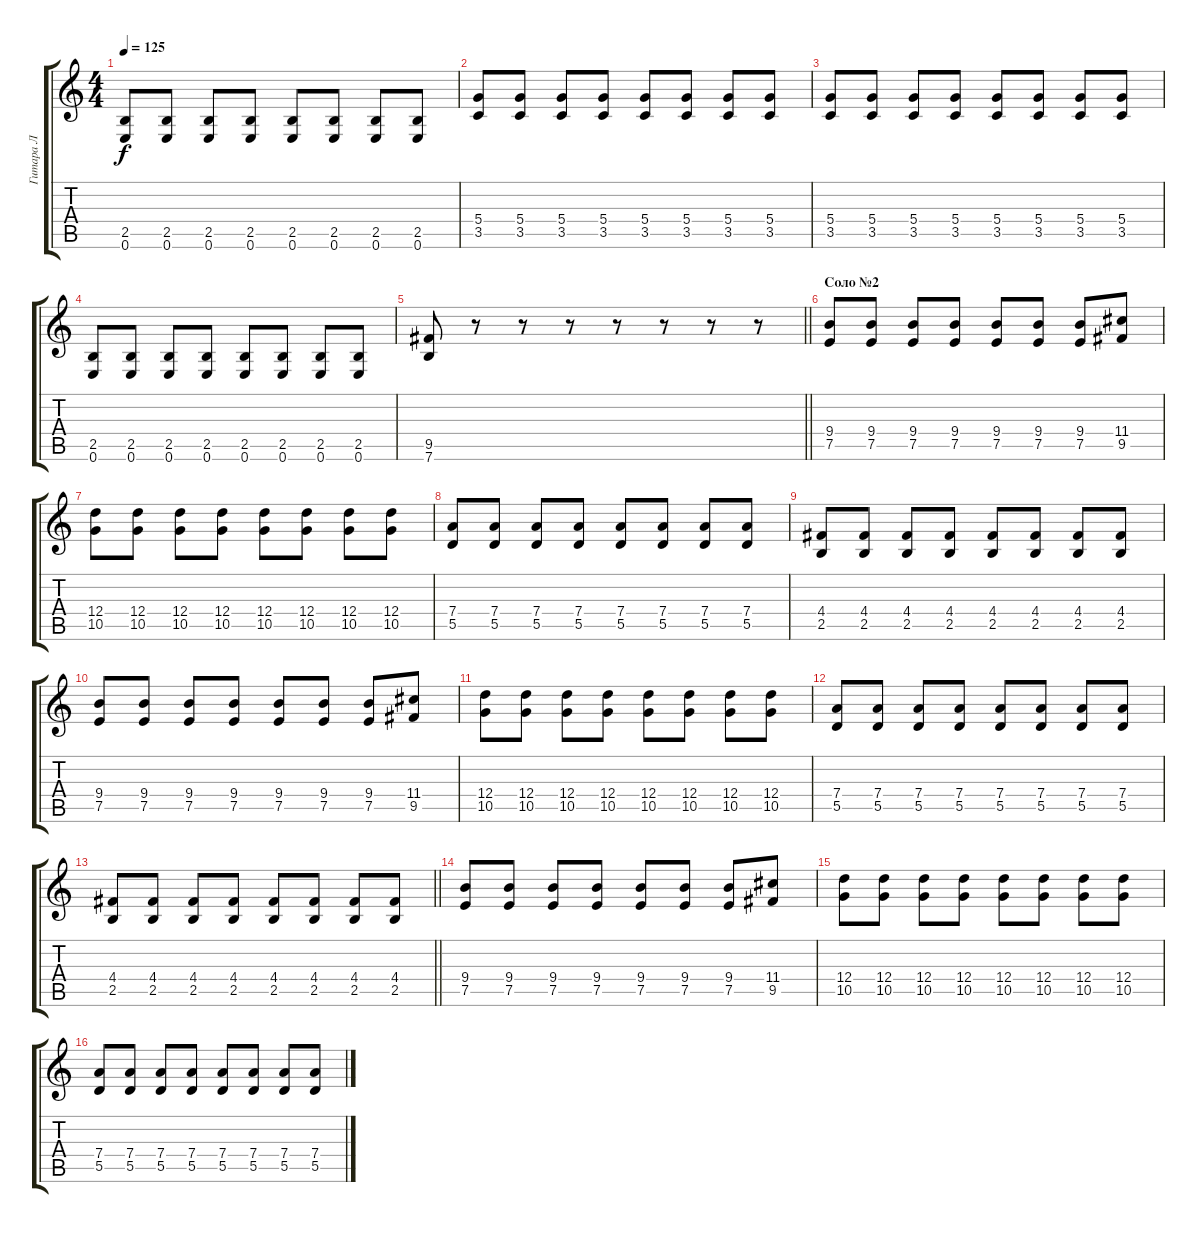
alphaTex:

\track ("Гитара Л" "Гитара Л") {instrument distortionguitar}
\staff {score tabs}
\tuning (E4 B3 G3 D3 A2 E2) {hide}
\ts (4 4)
\tempo 125
\clef g2
\ks c
(2.5 0.6).8{dy f} (2.5 0.6).8 (2.5 0.6).8 (2.5 0.6).8 (2.5 0.6).8 (2.5 0.6).8 (2.5 0.6).8 (2.5 0.6).8 |
(5.4 3.5).8 (5.4 3.5).8 (5.4 3.5).8 (5.4 3.5).8 (5.4 3.5).8 (5.4 3.5).8 (5.4 3.5).8 (5.4 3.5).8 |
(5.4 3.5).8 (5.4 3.5).8 (5.4 3.5).8 (5.4 3.5).8 (5.4 3.5).8 (5.4 3.5).8 (5.4 3.5).8 (5.4 3.5).8 |
(2.5 0.6).8 (2.5 0.6).8 (2.5 0.6).8 (2.5 0.6).8 (2.5 0.6).8 (2.5 0.6).8 (2.5 0.6).8 (2.5 0.6).8 |
\barLineRight lightlight
(9.5 7.6).8 r.8 r.8 r.8 r.8 r.8 r.8 r.8 |
\section ("" "Соло №2")
(9.4 7.5).8{volume 10} (9.4 7.5).8 (9.4 7.5).8 (9.4 7.5).8 (9.4 7.5).8 (9.4 7.5).8 (9.4 7.5).8 (11.4 9.5).8 |
(12.4 10.5).8 (12.4 10.5).8 (12.4 10.5).8 (12.4 10.5).8 (12.4 10.5).8 (12.4 10.5).8 (12.4 10.5).8 (12.4 10.5).8 |
(7.4 5.5).8 (7.4 5.5).8 (7.4 5.5).8 (7.4 5.5).8 (7.4 5.5).8 (7.4 5.5).8 (7.4 5.5).8 (7.4 5.5).8 |
(4.4 2.5).8 (4.4 2.5).8 (4.4 2.5).8 (4.4 2.5).8 (4.4 2.5).8 (4.4 2.5).8 (4.4 2.5).8 (4.4 2.5).8 |
(9.4 7.5).8 (9.4 7.5).8 (9.4 7.5).8 (9.4 7.5).8 (9.4 7.5).8 (9.4 7.5).8 (9.4 7.5).8 (11.4 9.5).8 |
(12.4 10.5).8 (12.4 10.5).8 (12.4 10.5).8 (12.4 10.5).8 (12.4 10.5).8 (12.4 10.5).8 (12.4 10.5).8 (12.4 10.5).8 |
(7.4 5.5).8 (7.4 5.5).8 (7.4 5.5).8 (7.4 5.5).8 (7.4 5.5).8 (7.4 5.5).8 (7.4 5.5).8 (7.4 5.5).8 |
\barLineRight lightlight
(4.4 2.5).8 (4.4 2.5).8 (4.4 2.5).8 (4.4 2.5).8 (4.4 2.5).8 (4.4 2.5).8 (4.4 2.5).8 (4.4 2.5).8 |
\section ("" " ")
(9.4 7.5).8 (9.4 7.5).8 (9.4 7.5).8 (9.4 7.5).8 (9.4 7.5).8 (9.4 7.5).8 (9.4 7.5).8 (11.4 9.5).8 |
(12.4 10.5).8 (12.4 10.5).8 (12.4 10.5).8 (12.4 10.5).8 (12.4 10.5).8 (12.4 10.5).8 (12.4 10.5).8 (12.4 10.5).8 |
(7.4 5.5).8 (7.4 5.5).8 (7.4 5.5).8 (7.4 5.5).8 (7.4 5.5).8 (7.4 5.5).8 (7.4 5.5).8 (7.4 5.5).8
